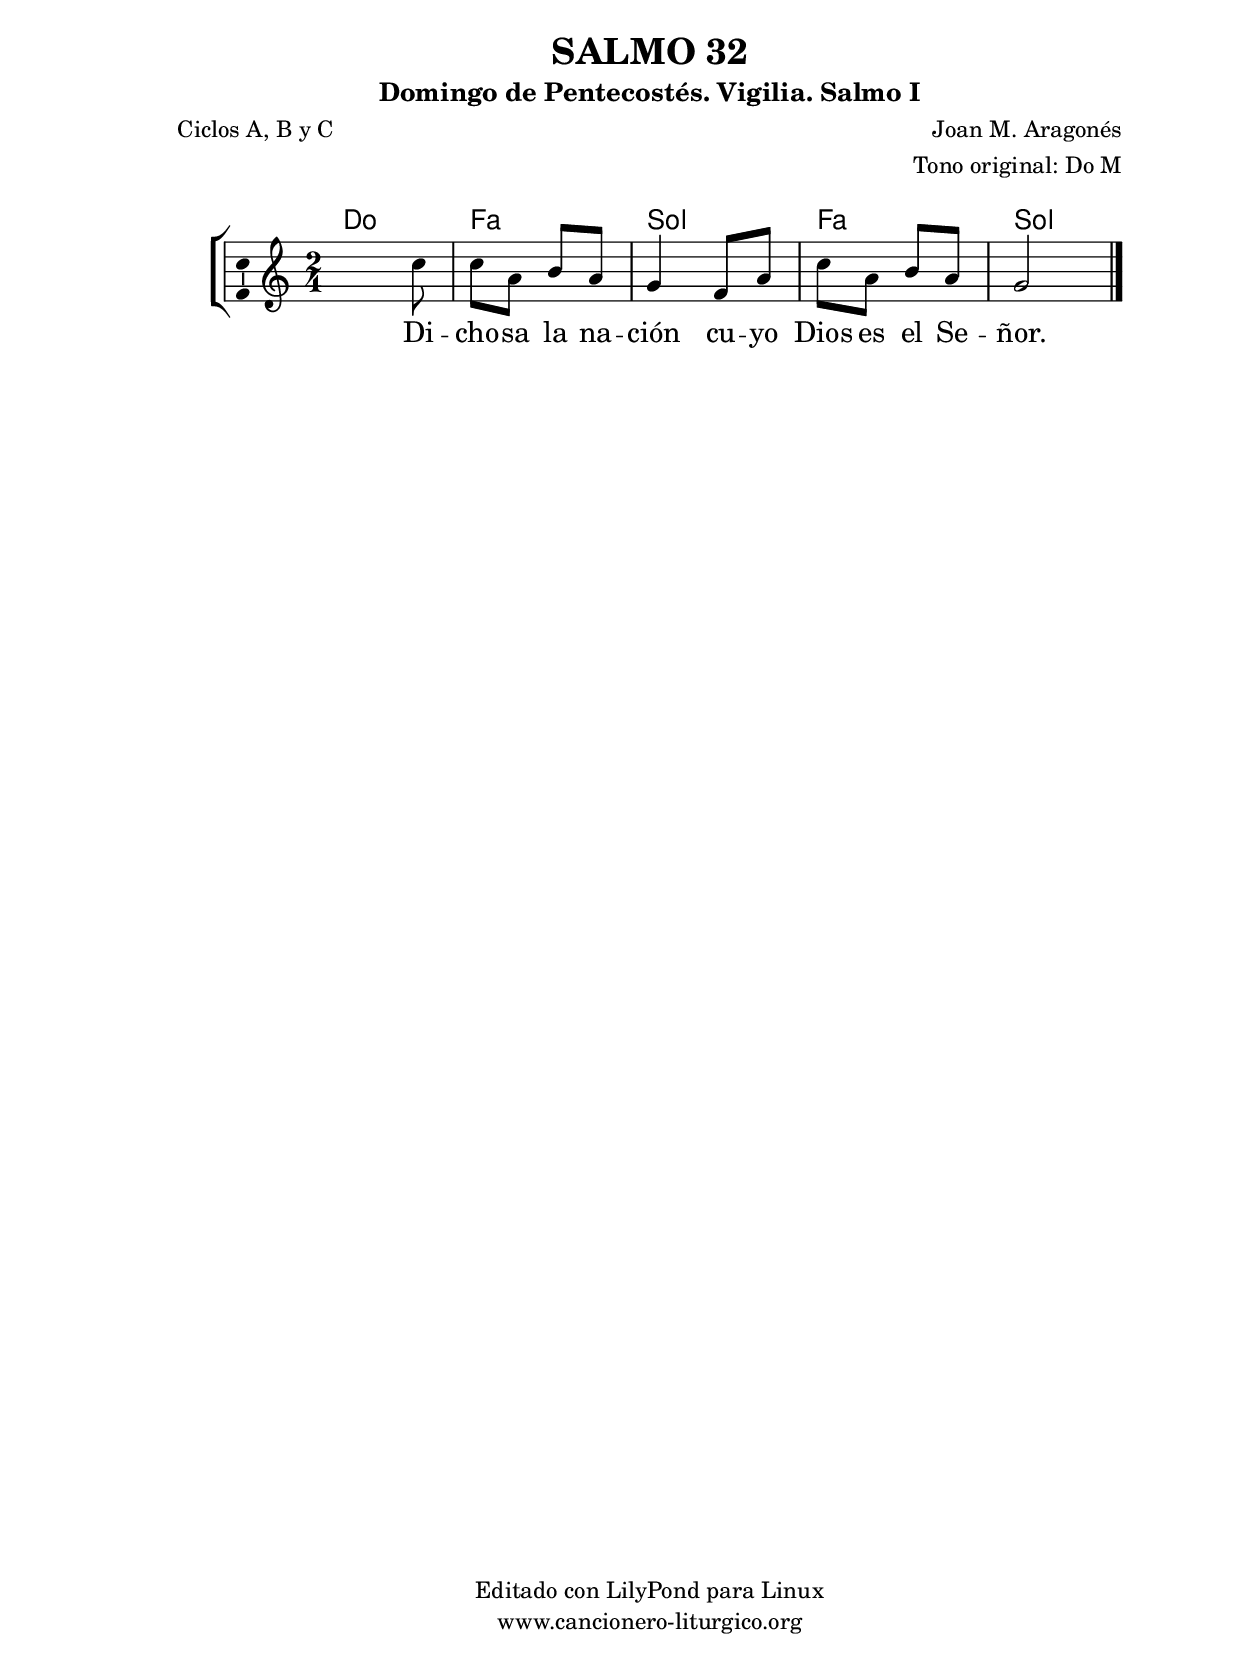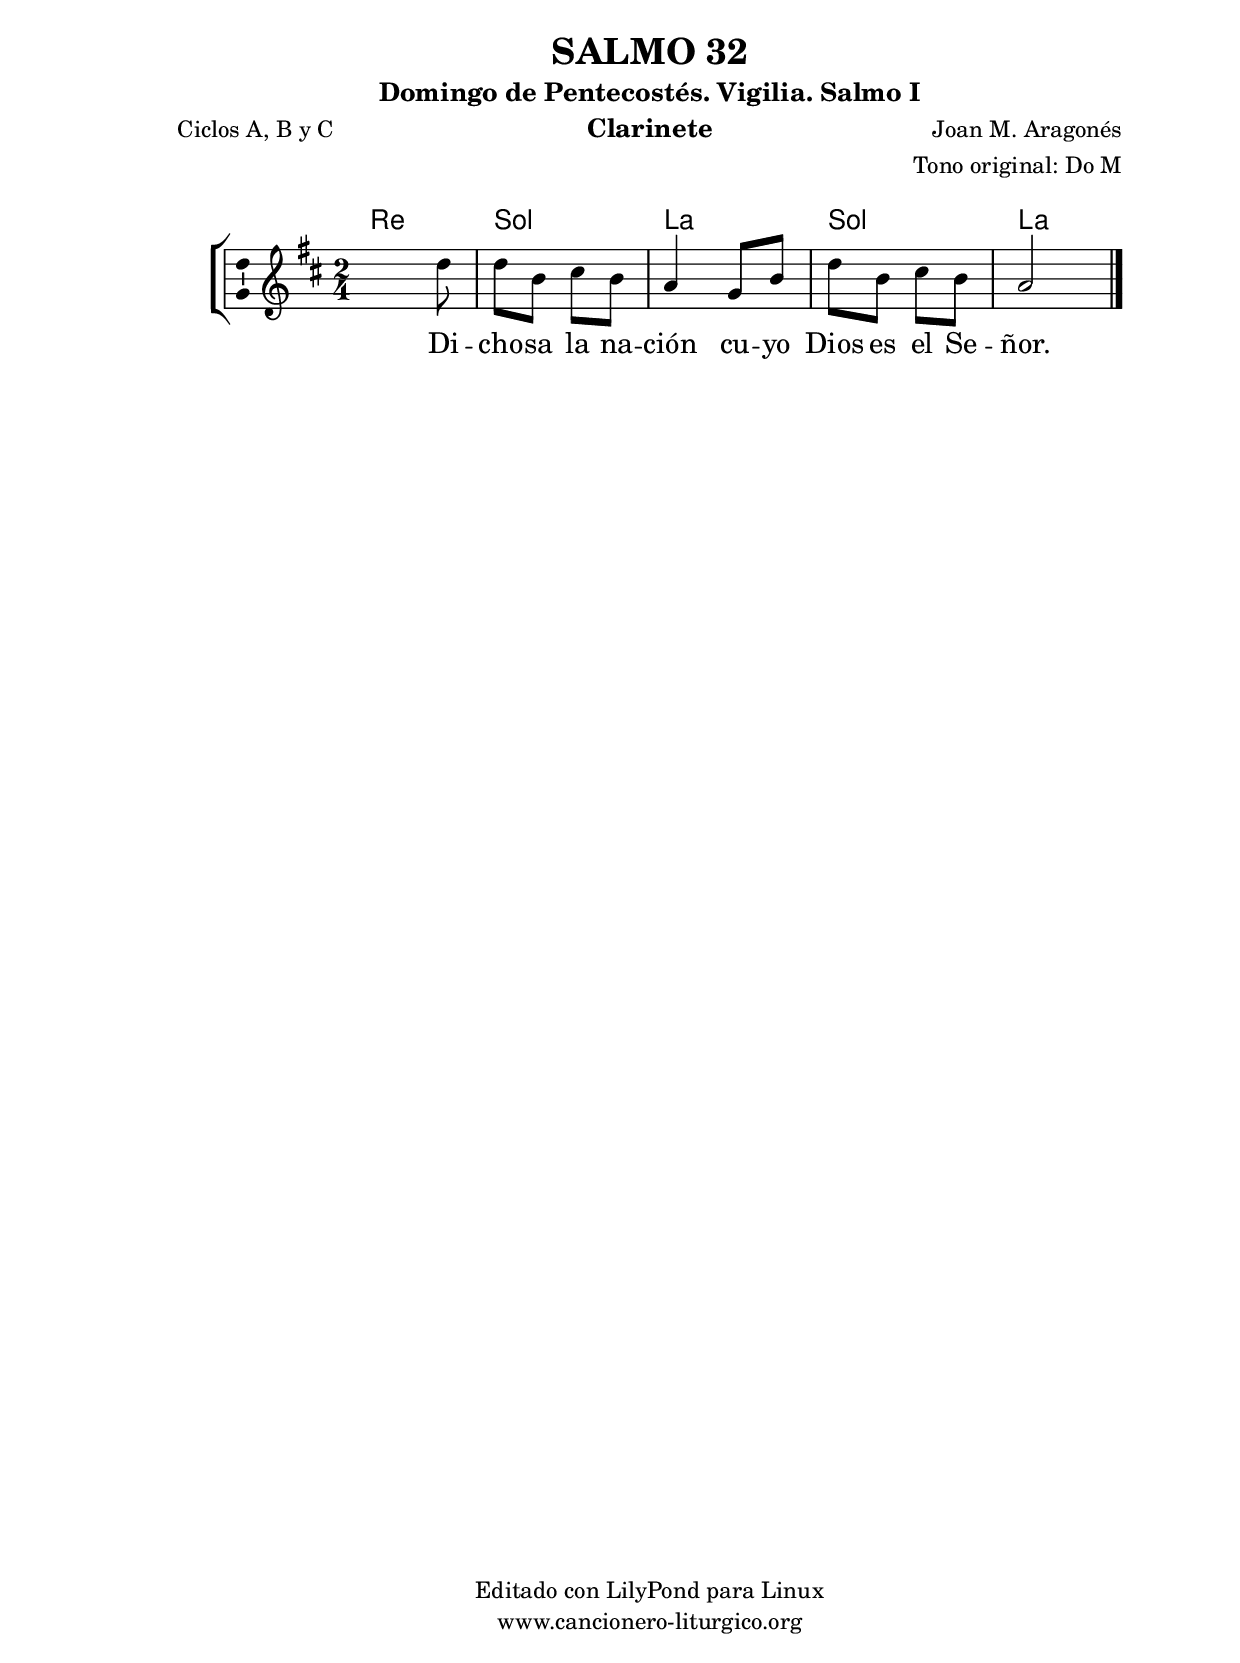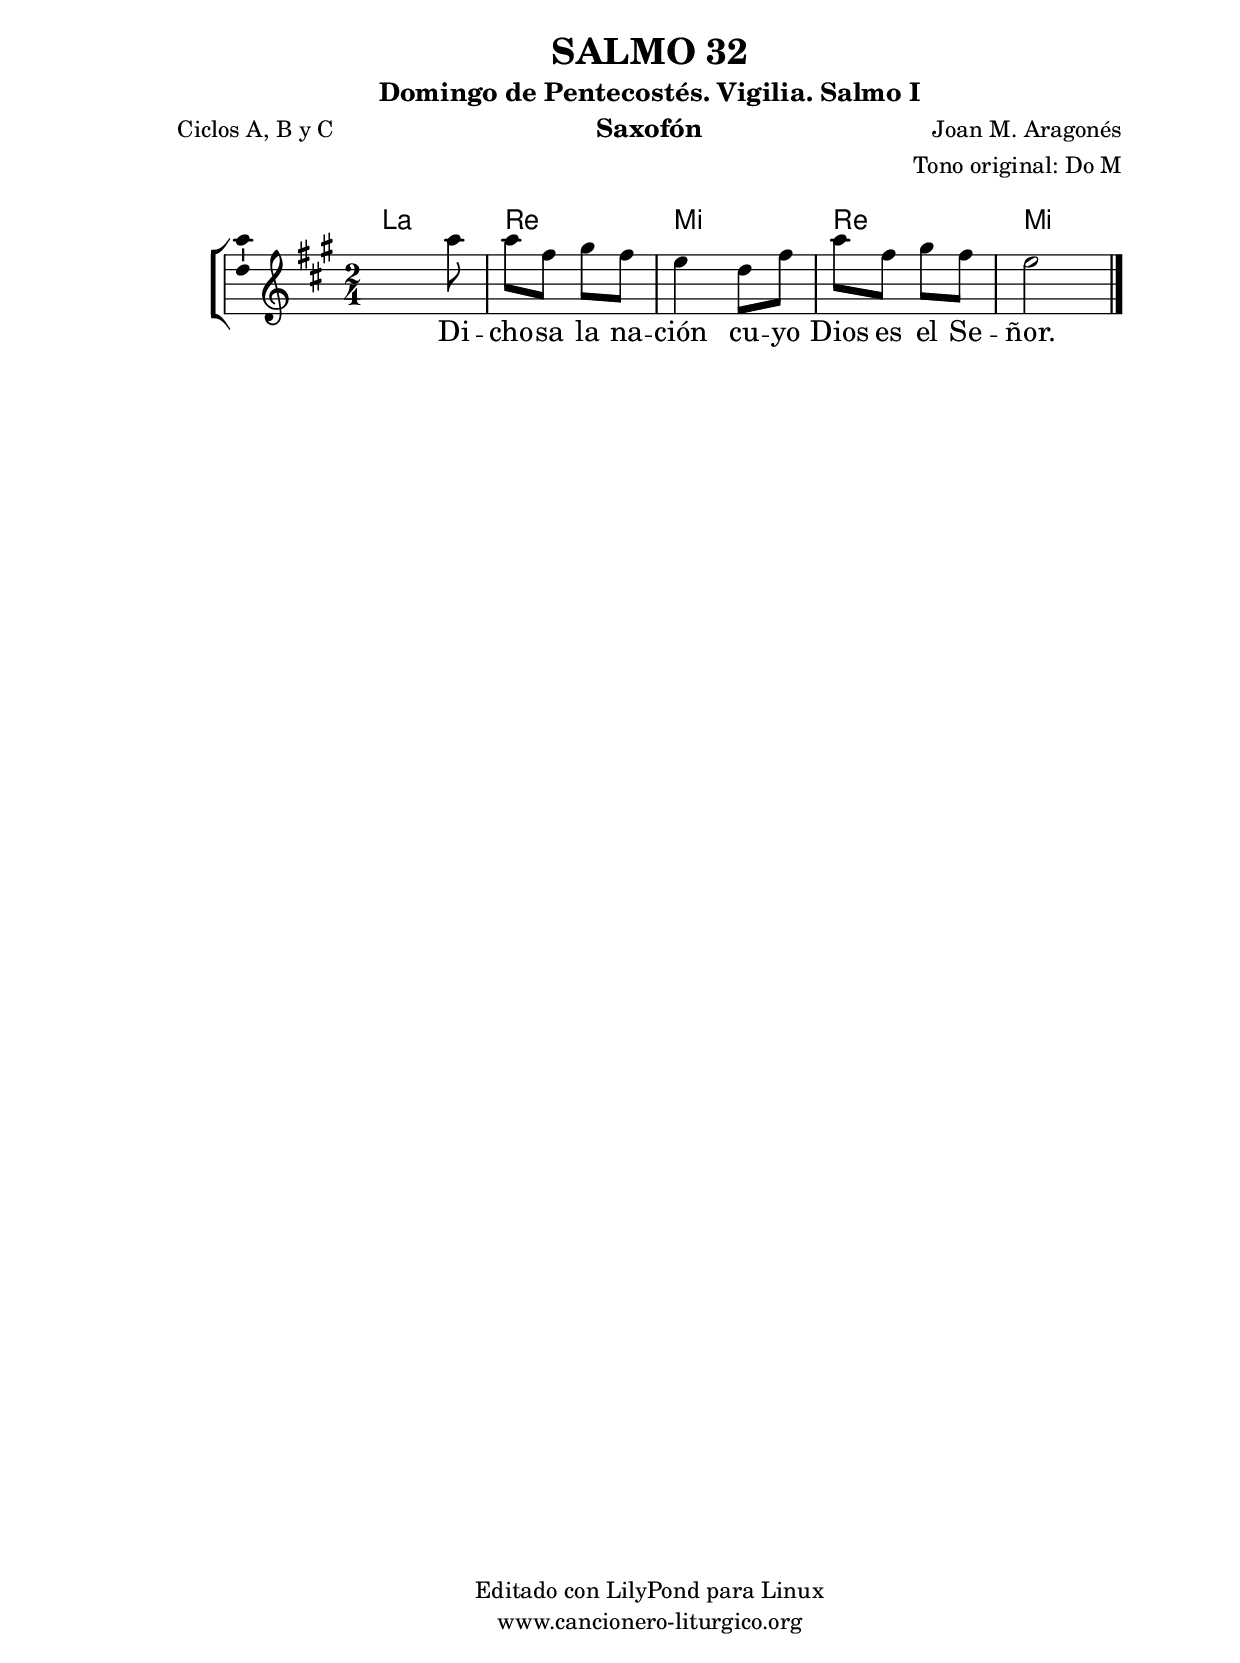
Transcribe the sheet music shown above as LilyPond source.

%
%para convertir .midi en .wav:
%timidity filename.midi -Ow -o finename.wav
%
%
%Para convertir de .wav a .mp3:
%lame -h -m j filename.wav
%
%
%para escuchar el midi:
%timidity nombrefichero.midi
%


%versión de lilypond para la que se ha escrito esta partitura:
\version "2.16.0"

	%Tamaño papel
	#(set-default-paper-size "a4")
	%Tamaño partitura
	#(set-global-staff-size 20)
	%No responde al pulsar sobre una nota
	#(ly:set-option 'point-and-click #f)

%parámetros del encabezamiento:
\header {
	title = "SALMO 32"
	subtitle = "Domingo de Pentecostés. Vigilia. Salmo I"
	composer = "Joan M. Aragonés"
	poet = "Ciclos A, B y C"
	meter = ""
	arranger = "Tono original: Do M"
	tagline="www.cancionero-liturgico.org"
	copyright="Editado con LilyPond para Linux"
	tiempo = "Pentecostés"
	usos = "Salmo"
	letra = "Dichosa la nación cuyo Dios es el Señor."
	}

%parámetros asociados al papel:
\paper  {
	oddHeaderMarkup = \markup {\fill-line { \on-the-fly #not-first-page \fromproperty #'header:title \on-the-fly #not-first-page \fromproperty #'header:composer }}
	evenHeaderMarkup = \markup {\fill-line { \fromproperty #'header:composer \fromproperty #'header:title }}
	#(set-paper-size "a4")
	print-page-number = ##f
	first-page-number = 1
	print-first-page-number = ##f
%	head-separation = 3.0 \cm
	top-margin = 2.0 \cm
	bottom-margin = 0.5\cm
%%%	bottom-margin = -1.0\cm
	left-margin = 3.0 \cm
	line-width = 16.0 \cm 
	indent = 8\mm
	interscoreline = 2.\mm
	between-system-space = 15\mm
%	para que las partituras no llenen la hoja:
	ragged-bottom = ##t
%	idem para la última hoja:
	ragged-last-bottom = ##f
%	para que las partituras llenen el ancho del papel:
	ragged-last = ##f
	after-title-space = 2.5 \cm
%page-count=1
%system-count=2

	%Flexible Vertical Spacing
%	markup-markup-spacing =
%	#'((basic-distance . 15) (minimum-distance . 15) (padding . 3))
	markup-system-spacing =
	#'((basic-distance . 15) (minimum-distance . 15) (padding . 3))
	system-system-spacing =
	#'((basic-distance . 15) (minimum-distance . 15) (padding . 3))
	score-system-spacing =
	#'((basic-distance . 15) (minimum-distance . 15) (padding . 5))
%	top-system-spacing = % header
%	#'((basic-distance . 8) (minimum-distance . 0) (padding . 3))
%	top-markup-spacing =
%	#'((basic-distance . 20) (minimum-distance . 20) (padding . 3))
	last-bottom-spacing = % footer
	#'((basic-distance . 5) (minimum-distance . 5) (padding . 3))
%	score-markup-spacing =
%	#'((basic-distance . 16) (minimum-distance . 13) (padding . 3))

	}


%parámetros que afectan a toda la partitura:
global =  {
	%clave de sol (G):
	\clef G
	%armadura:
%	\transpose f a
	\key c \major
	\tempo 4=80
	\set Score.tempoHideNote = ##t
	}


acordes = {
	\italianChords
	\chordmode {
%	\transpose f a
{

c2
f2 g f g

	}
	}
}

melodia = 
%	\transpose f a
{
	\relative c''{

\time 2/4
s4 s8 c8
c8 a b a
g4 f8 a
c8 a b a
g2

	\bar "|."
	}
	}


texto = \lyricmode {
Di -- cho -- sa la na -- ción
cu -- yo Dios es el Se -- ñor.
	}


acordesStaff = \context ChordNames = acordesStaff <<
	\set chordChanges = ##t
	\acordes
	>>


vozStaff = \context Voice = vozStaff
\with {\consists "Ambitus_engraver"}
<<
%	\set Staff.instrumentName = ""
%	\set Staff.shortInstrumentName = ""
%	\set Staff.midiInstrument = #"clarinet"
%	\set Staff.midiInstrument = #"cello"
%	\set Staff.midiInstrument = #"flute"
	\set Staff.midiInstrument = #"electric guitar (jazz)"
%	\set Staff.midiInstrument = #"english horn"
%	\set Staff.midiInstrument = #"violin"
%	\set Staff.midiInstrument = #"glockenspiel"
	\set Staff.midiMinimumVolume = #0.7
	\set Staff.midiMaximumVolume = #0.9
	\global
	\melodia
	>>


textoStaff = \context Lyrics = textoStaff <<
	\lyricsto vozStaff \texto
	>>

\book {
	\score {
		\context ChoirStaff {
			\override StaffGroup.SystemStartBracket #'collapse-height = #1
			\override Score.SystemStartBar #'collapse-height = #1
			<<
			\acordesStaff
			\vozStaff
			\textoStaff
			>>
			}
		\layout {
	    		\context {
				\Lyrics
				\override LyricText #'font-size = #2
				}
	   		 \context {
				\Score
				%fontSize = #3
				\override StaffSymbol #'staff-space = #(magstep +3)
				%\override Beam #'thickness = #0.55
				%\override SpacingSpanner #'spacing-increment = #1.0
				%\override Slur #'height-limit = #1.5
				}
			}
		}
	\score {
		\unfoldRepeats
		\context ChoirStaff {
			<<
			\acordesStaff
			\vozStaff
			>>
			}
		\midi {
	  		\context {
	  			\Score
				tempoWholesPerMinute = #(ly:make-moment 70 4)
				}
			}
		}
	}

%Partitura para clarinete
#(define output-suffix "C")
\book {
	\header{
		instrument = "Clarinete"
		}
	\score {
		\context ChoirStaff {
			\override StaffGroup.SystemStartBracket #'collapse-height = #1
			\override Score.SystemStartBar #'collapse-height = #1
\transpose c d
			<<
			\acordesStaff
			\vozStaff
			\textoStaff
			>>
			}
		\layout {
	    		\context {
				\Lyrics
				\override LyricText #'font-size = #2
				}
	   		 \context {
				\Score
				%fontSize = #3
				\override StaffSymbol #'staff-space = #(magstep +3)
				%\override Beam #'thickness = #0.55
				%\override SpacingSpanner #'spacing-increment = #1.0
				%\override Slur #'height-limit = #1.5
				}
			}
		}
	}

%Partitura para saxofón
#(define output-suffix "S")
\book {
	\header{
		instrument = "Saxofón"
		}
	\score {
		\context ChoirStaff {
			\override StaffGroup.SystemStartBracket #'collapse-height = #1
			\override Score.SystemStartBar #'collapse-height = #1
\transpose c a
			<<
			\acordesStaff
			\vozStaff
			\textoStaff
			>>
			}
		\layout {
	    		\context {
				\Lyrics
				\override LyricText #'font-size = #2
				}
	   		 \context {
				\Score
				%fontSize = #3
				\override StaffSymbol #'staff-space = #(magstep +3)
				%\override Beam #'thickness = #0.55
				%\override SpacingSpanner #'spacing-increment = #1.0
				%\override Slur #'height-limit = #1.5
				}
			}
		}
	}

